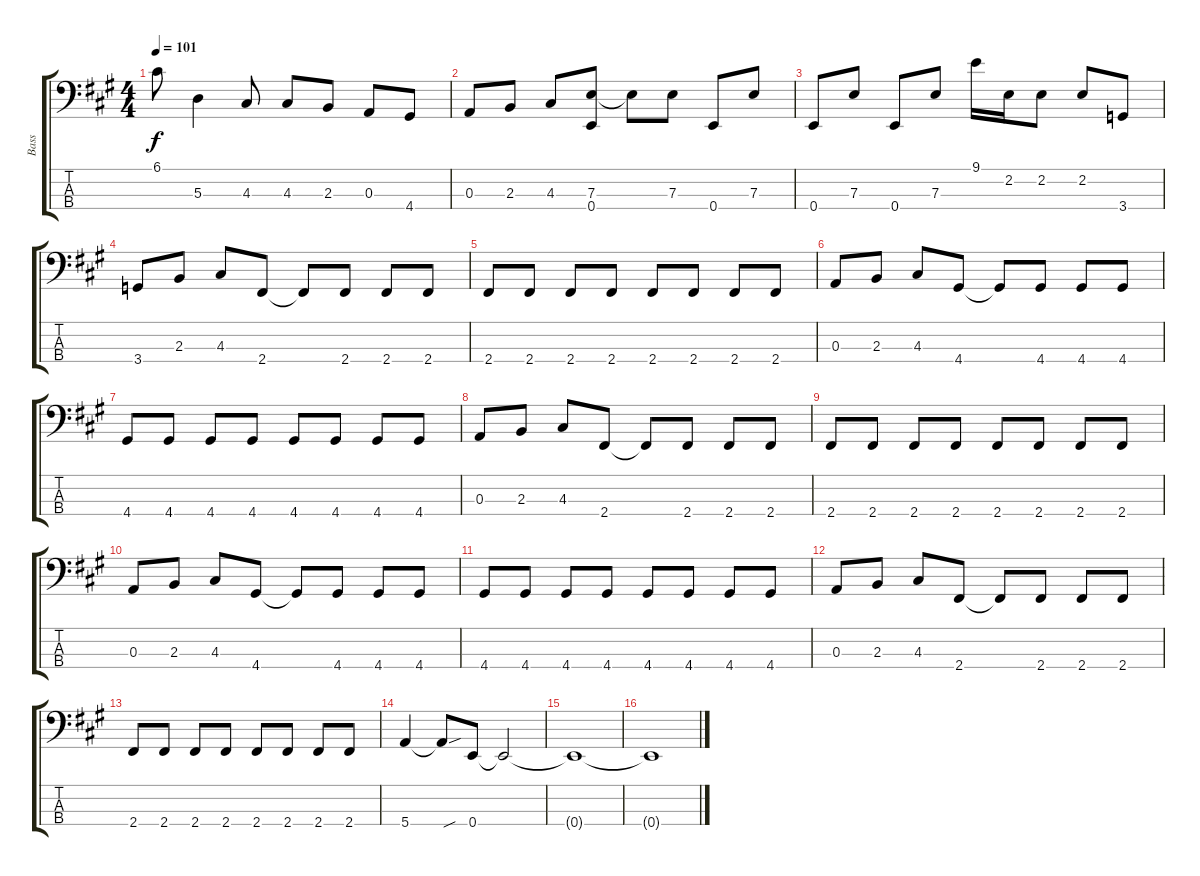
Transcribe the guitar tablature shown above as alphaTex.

\track ("Bass" "Bass") {instrument electricbassfinger}
\staff {score tabs}
\tuning (G2 D2 A1 E1) {hide}
\ts (4 4)
\tempo 101
\clef f4
\ks a
6.1{t}.8{dy f} 5.3.4 4.3.8 4.3.8 2.3.8 0.3.8 4.4.8 |
0.3.8 2.3.8 4.3.8 (7.3 0.4).8 7.3{t}.8 7.3.8 0.4.8 7.3.8 |
0.4.8 7.3.8 0.4.8 7.3.8 9.1.16 2.2.16 2.2.8 2.2.8 3.4.8 |
3.4.8 2.3.8 4.3.8 2.4.8 2.4{t}.8 2.4.8 2.4.8 2.4.8 |
2.4.8 2.4.8 2.4.8 2.4.8 2.4.8 2.4.8 2.4.8 2.4.8 |
0.3.8 2.3.8 4.3.8 4.4.8 4.4{t}.8 4.4.8 4.4.8 4.4.8 |
4.4.8 4.4.8 4.4.8 4.4.8 4.4.8 4.4.8 4.4.8 4.4.8 |
0.3.8 2.3.8 4.3.8 2.4.8 2.4{t}.8 2.4.8 2.4.8 2.4.8 |
2.4.8 2.4.8 2.4.8 2.4.8 2.4.8 2.4.8 2.4.8 2.4.8 |
0.3.8 2.3.8 4.3.8 4.4.8 4.4{t}.8 4.4.8 4.4.8 4.4.8 |
4.4.8 4.4.8 4.4.8 4.4.8 4.4.8 4.4.8 4.4.8 4.4.8 |
0.3.8 2.3.8 4.3.8 2.4.8 2.4{t}.8 2.4.8 2.4.8 2.4.8 |
2.4.8 2.4.8 2.4.8 2.4.8 2.4.8 2.4.8 2.4.8 2.4.8 |
5.4.4 5.4{sou t}.8 0.4.8 0.4{t}.2 |
0.4{t}.1 |
0.4{t}.1
